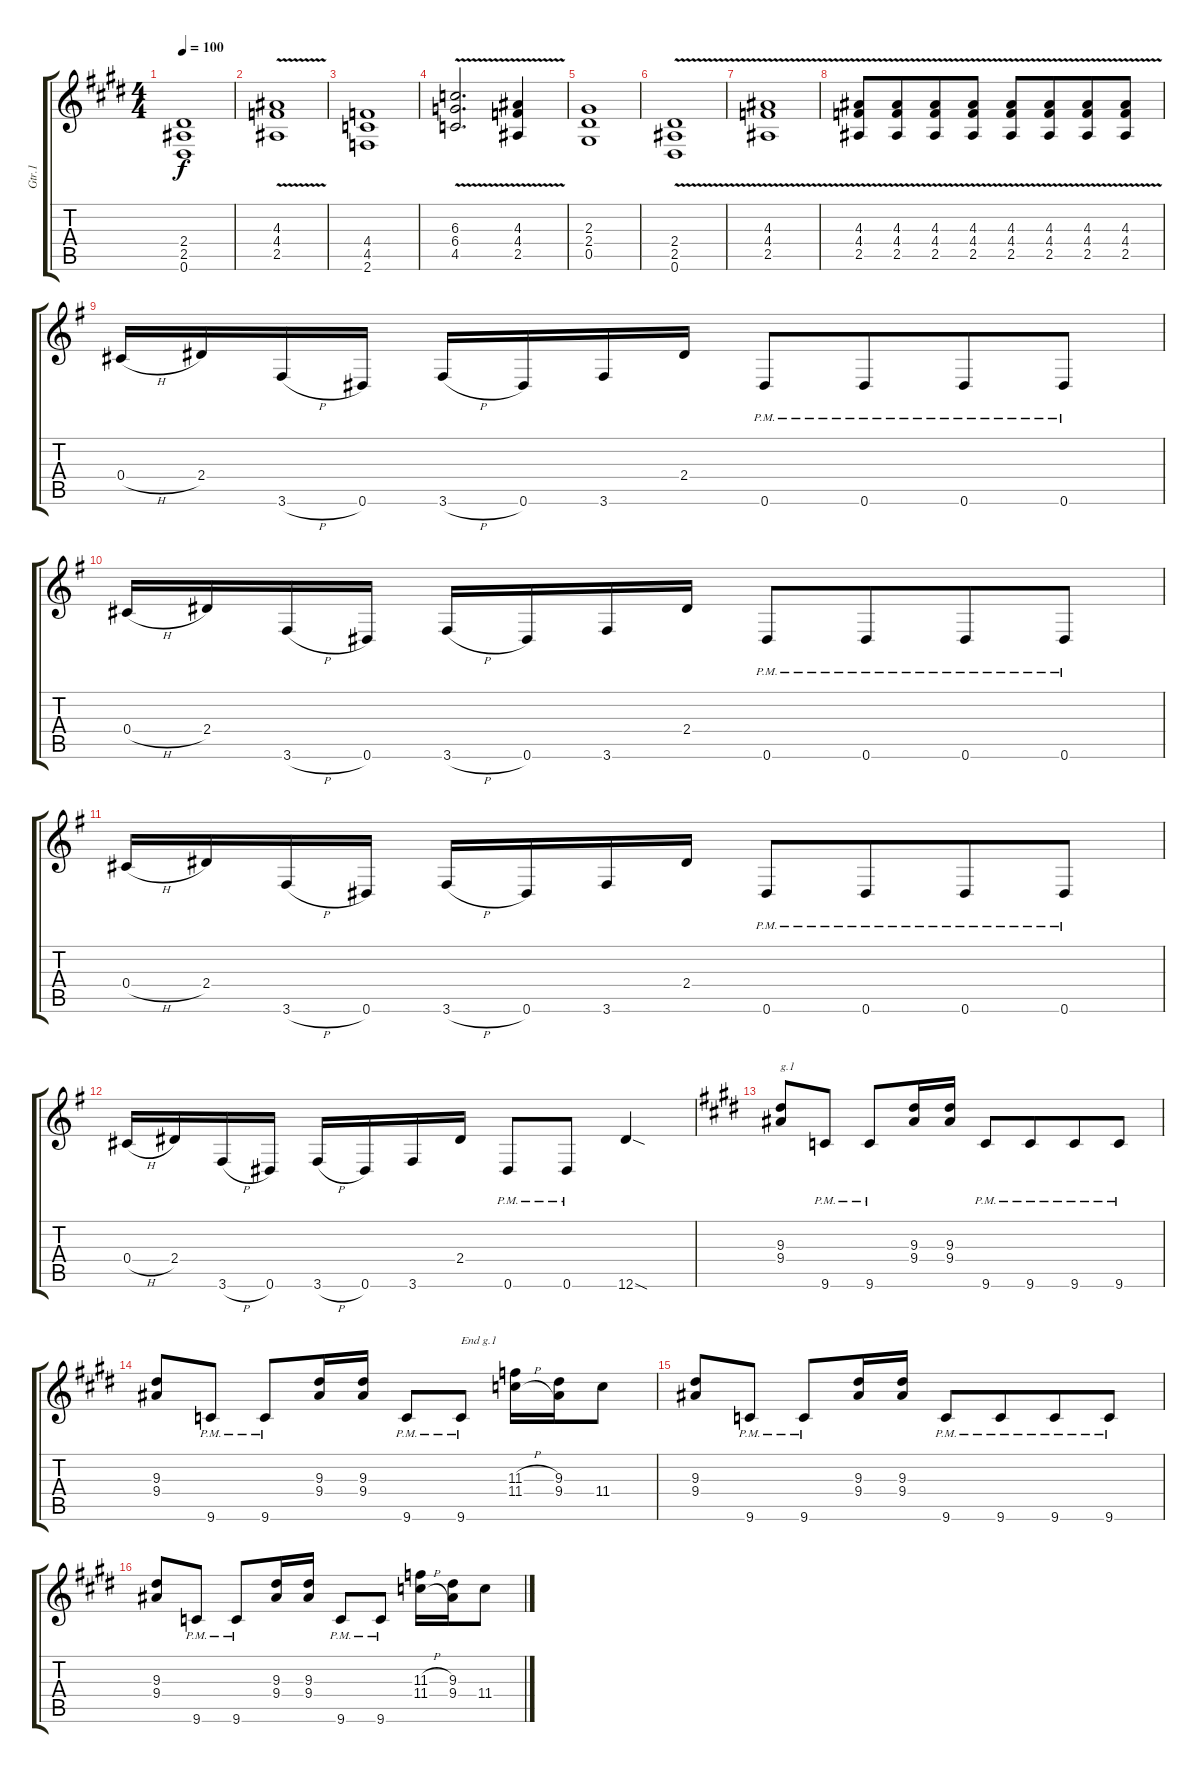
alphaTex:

\track ("Gtr.1" "Gtr.1") {instrument overdrivenguitar}
\staff {score tabs}
\tuning (Eb4 Bb3 Gb3 Db3 Ab2 Eb2) {hide}
\ts (4 4)
\tempo 100
\clef g2
\ks e
(2.4 2.5 0.6).1{dy f} |
(4.3{v} 4.4{v} 2.5{v}).1 |
(4.4 4.5 2.6).1 |
(6.3{v} 6.4{v} 4.5{v}).2{d} (4.3{v} 4.4{v} 2.5{v}).4 |
(2.3 2.4 0.5).1 |
(2.4{v} 2.5{v} 0.6{v}).1 |
(4.3{v} 4.4{v} 2.5{v}).1 |
(4.3{v} 4.4{v} 2.5{v}).8 (4.3{v} 4.4{v} 2.5{v}).8{beam merge} (4.3{v} 4.4{v} 2.5{v}).8 (4.3{v} 4.4{v} 2.5{v}).8 (4.3{v} 4.4{v} 2.5{v}).8 (4.3{v} 4.4{v} 2.5{v}).8{beam merge} (4.3{v} 4.4{v} 2.5{v}).8 (4.3{v} 4.4{v} 2.5{v}).8 |
\ks g
0.4{h}.16 2.4.16 3.6{h}.16 0.6.16 3.6{h}.16 0.6.16 3.6.16 2.4.16 0.6{pm}.8 0.6{pm}.8{beam merge} 0.6{pm}.8 0.6{pm}.8 |
0.4{h}.16 2.4.16 3.6{h}.16 0.6.16 3.6{h}.16 0.6.16 3.6.16 2.4.16 0.6{pm}.8 0.6{pm}.8{beam merge} 0.6{pm}.8 0.6{pm}.8 |
0.4{h}.16 2.4.16 3.6{h}.16 0.6.16 3.6{h}.16 0.6.16 3.6.16 2.4.16 0.6{pm}.8 0.6{pm}.8{beam merge} 0.6{pm}.8 0.6{pm}.8 |
0.4{h}.16 2.4.16 3.6{h}.16 0.6.16 3.6{h}.16 0.6.16 3.6.16 2.4.16 0.6{pm}.8 0.6{pm}.8 12.6{sod}.4 |
\ks c#minor
(9.3 9.4).8{txt "g.1"} 9.6{pm}.8 9.6{pm}.8 (9.3 9.4).16 (9.3 9.4).16 9.6{pm}.8 9.6{pm}.8{beam merge} 9.6{pm}.8 9.6{pm}.8 |
(9.3 9.4).8 9.6{pm}.8 9.6{pm}.8 (9.3 9.4).16 (9.3 9.4).16 9.6{pm}.8 9.6{pm}.8{txt "End g.1"} (11.3{h} 11.4{h}).16 (9.3 9.4).16 11.4.8 |
(9.3 9.4).8 9.6{pm}.8 9.6{pm}.8 (9.3 9.4).16 (9.3 9.4).16 9.6{pm}.8 9.6{pm}.8{beam merge} 9.6{pm}.8 9.6{pm}.8 |
(9.3 9.4).8 9.6{pm}.8 9.6{pm}.8 (9.3 9.4).16 (9.3 9.4).16 9.6{pm}.8 9.6{pm}.8 (11.3{h} 11.4{h}).16 (9.3 9.4).16 11.4.8
